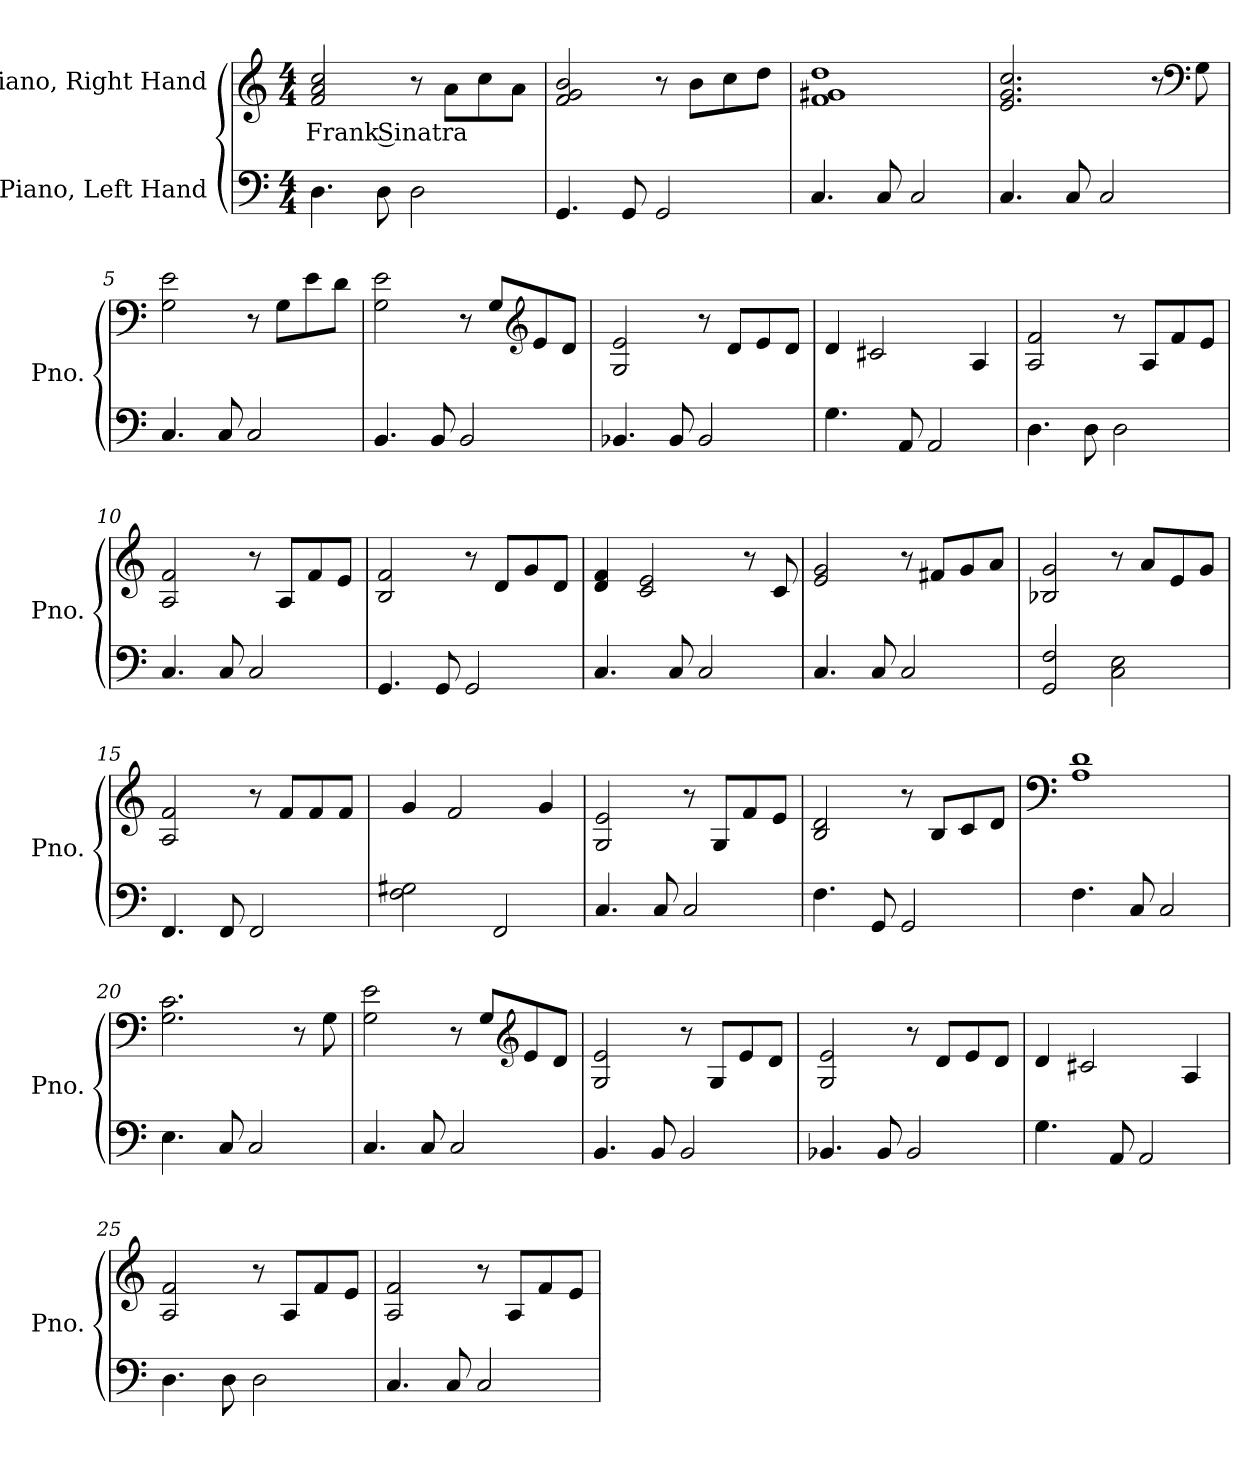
**kern	**kern	**text
*part2	*part1	*part1
*staff2	*staff1	*staff1
*I"Piano, Left Hand	*I"Piano, Right Hand	*
*I'Pno.	*I'Pno.	*
*clefF4	*clefG2	*
*k[]	*k[]	*
*M4/4	*M4/4	*
*MM118	*MM118	*
=1	=1	=1
!	!	!LO:LY:b
4.D\	2f/ 2a/ 2cc/	Frank Sinatra
8D\	.	.
2D\	8r	.
.	8a\L	.
.	8cc\	.
.	8a\J	.
=2	=2	=2
4.GG/	2f/ 2g/ 2b/	.
8GG/	.	.
2GG/	8r	.
.	8b\L	.
.	8cc\	.
.	8dd\J	.
=3	=3	=3
4.C/	1f 1g#X 1dd	.
8C/	.	.
2C/	.	.
=4	=4	=4
4.C/	2.e/ 2.g/ 2.cc/	.
8C/	.	.
2C/	.	.
.	8r	.
*	*clefF4	*
.	8G\	.
!!LO:LB:g=z
=5	=5	=5
4.C/	2G\ 2e\	.
8C/	.	.
2C/	8r	.
.	8G\L	.
.	8e\	.
.	8d\J	.
=6	=6	=6
4.BB/	2G\ 2e\	.
8BB/	.	.
2BB/	8r	.
.	8G/L	.
*	*clefG2	*
.	8e/	.
.	8d/J	.
=7	=7	=7
4.BB-X/	2G/ 2e/	.
8BB-/	.	.
2BB-/	8r	.
.	8d/L	.
.	8e/	.
.	8d/J	.
=8	=8	=8
4.G\	4d/	.
.	2c#X/	.
8AA/	.	.
2AA/	.	.
.	4A/	.
=9	=9	=9
4.D\	2A/ 2f/	.
8D\	.	.
2D\	8r	.
.	8A/L	.
.	8f/	.
.	8e/J	.
!!LO:LB:g=z
=10	=10	=10
4.C/	2A/ 2f/	.
8C/	.	.
2C/	8r	.
.	8A/L	.
.	8f/	.
.	8e/J	.
=11	=11	=11
4.GG/	2B/ 2f/	.
8GG/	.	.
2GG/	8r	.
.	8d/L	.
.	8g/	.
.	8d/J	.
=12	=12	=12
4.C/	4d/ 4f/	.
.	2c/ 2e/	.
8C/	.	.
2C/	.	.
.	8r	.
.	8c/	.
=13	=13	=13
4.C/	2e/ 2g/	.
8C/	.	.
2C/	8r	.
.	8f#X/L	.
.	8g/	.
.	8a/J	.
=14	=14	=14
2GG/ 2F/	2B-X/ 2g/	.
2C\ 2E\	8r	.
.	8a/L	.
.	8e/	.
.	8g/J	.
=15	=15	=15
4.FF/	2A/ 2f/	.
8FF/	.	.
2FF/	8r	.
.	8f/L	.
.	8f/	.
.	8f/J	.
!!LO:LB:g=z
=16	=16	=16
2F\ 2G#X\	4g/	.
.	2f/	.
2FF/	.	.
.	4g/	.
=17	=17	=17
4.C/	2G/ 2e/	.
8C/	.	.
2C/	8r	.
.	8G/L	.
.	8f/	.
.	8e/J	.
=18	=18	=18
4.F\	2B/ 2d/	.
8GG/	.	.
2GG/	8r	.
.	8B/L	.
.	8c/	.
.	8d/J	.
=19	=19	=19
*	*clefF4	*
4.F\	1A 1d	.
8C/	.	.
2C/	.	.
=20	=20	=20
4.E\	2.G\ 2.c\	.
8C/	.	.
2C/	.	.
.	8r	.
.	8G\	.
=21	=21	=21
4.C/	2G\ 2e\	.
8C/	.	.
2C/	8r	.
.	8G/L	.
*	*clefG2	*
.	8e/	.
.	8d/J	.
!!LO:LB:g=z
=22	=22	=22
4.BB/	2G/ 2e/	.
8BB/	.	.
2BB/	8r	.
.	8G/L	.
.	8e/	.
.	8d/J	.
=23	=23	=23
4.BB-X/	2G/ 2e/	.
8BB-/	.	.
2BB-/	8r	.
.	8d/L	.
.	8e/	.
.	8d/J	.
=24	=24	=24
4.G\	4d/	.
.	2c#X/	.
8AA/	.	.
2AA/	.	.
.	4A/	.
=25	=25	=25
4.D\	2A/ 2f/	.
8D\	.	.
2D\	8r	.
.	8A/L	.
.	8f/	.
.	8e/J	.
=26	=26	=26
4.C/	2A/ 2f/	.
8C/	.	.
2C/	8r	.
.	8A/L	.
.	8f/	.
.	8e/J	.
=	=	=
*-	*-	*-
